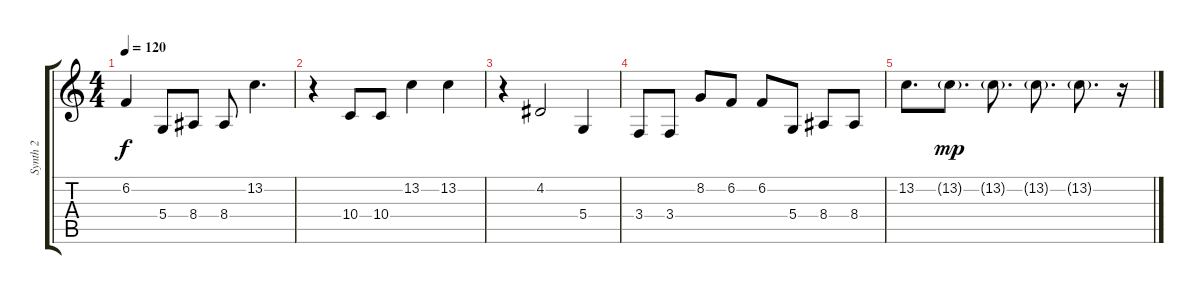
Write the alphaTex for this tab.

\track ("Synth 2" "Synth 2") {instrument musicbox}
\staff {score tabs}
\tuning (E4 B3 G3 D3 A2 E2) {hide}
\ts (4 4)
\tempo 120
\clef g2
\ks c
6.2.4{dy f} 5.4.8 8.4.8 8.4.8 13.2.4{d} |
r.4 10.4.8 10.4.8 13.2.4 13.2.4 |
r.4 4.2.2 5.4.4 |
3.4.8 3.4.8 8.2.8 6.2.8 6.2.8 5.4.8 8.4.8 8.4.8 |
13.2.8{d} 13.2{g}.8{d dy mp} 13.2{g}.8{d volume 0} 13.2{g}.8{d} 13.2{g}.8{d} r.16
